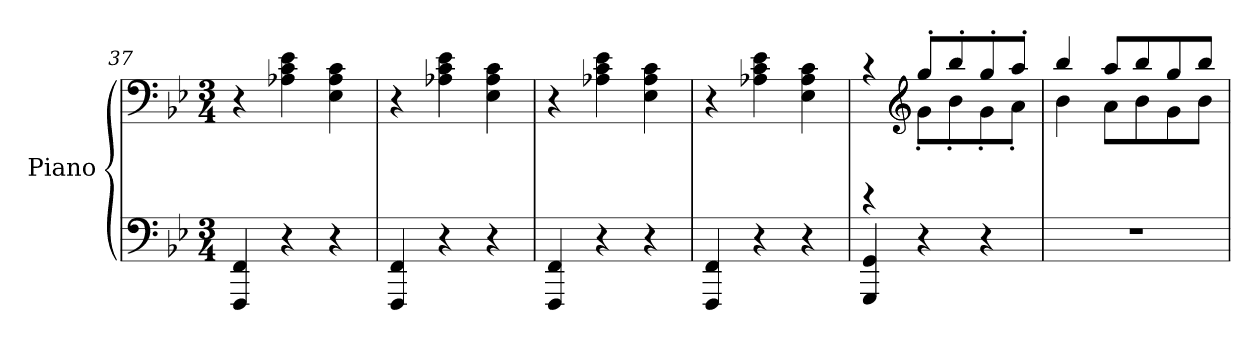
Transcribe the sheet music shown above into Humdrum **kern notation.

**kern	**kern
*part1	*part1
*staff2	*staff1
*I"Piano	*
*I'Pno	*
*clefF4	*clefF4
*k[b-e-]	*k[b-e-]
*B-:	*B-:
*M3/4	*M3/4
=37	=37
4FFF/ 4FF/	4r
4r	4A-X\ 4c\ 4e-\
4r	4E-\ 4A-\ 4c\
=38	=38
4FFF/ 4FF/	4r
4r	4A-X\ 4c\ 4e-\
4r	4E-\ 4A-\ 4c\
=39	=39
4FFF/ 4FF/	4r
4r	4A-X\ 4c\ 4e-\
4r	4E-\ 4A-\ 4c\
=40	=40
4FFF/ 4FF/	4r
4r	4A-X\ 4c\ 4e-\
4r	4E-\ 4A-\ 4c\
=41	=41
*	*^
4GGG/ 4GG/	4rc	4rGGGG
*	*clefG2	*
4r	8gg'>/L	8g'<\L
.	8bb-'>/	8b-'<\
4r	8gg'>/	8g'<\
.	8aa'>/J	8a'<\J
!!LO:LB:g=z	!!
=42	=42	=42
2.r	4bb-/	4b-\
.	8aa/L	8a\L
.	8bb-/	8b-\
.	8gg/	8g\
.	8bb-/J	8b-\J
*	*v	*v
=	=
*-	*-
